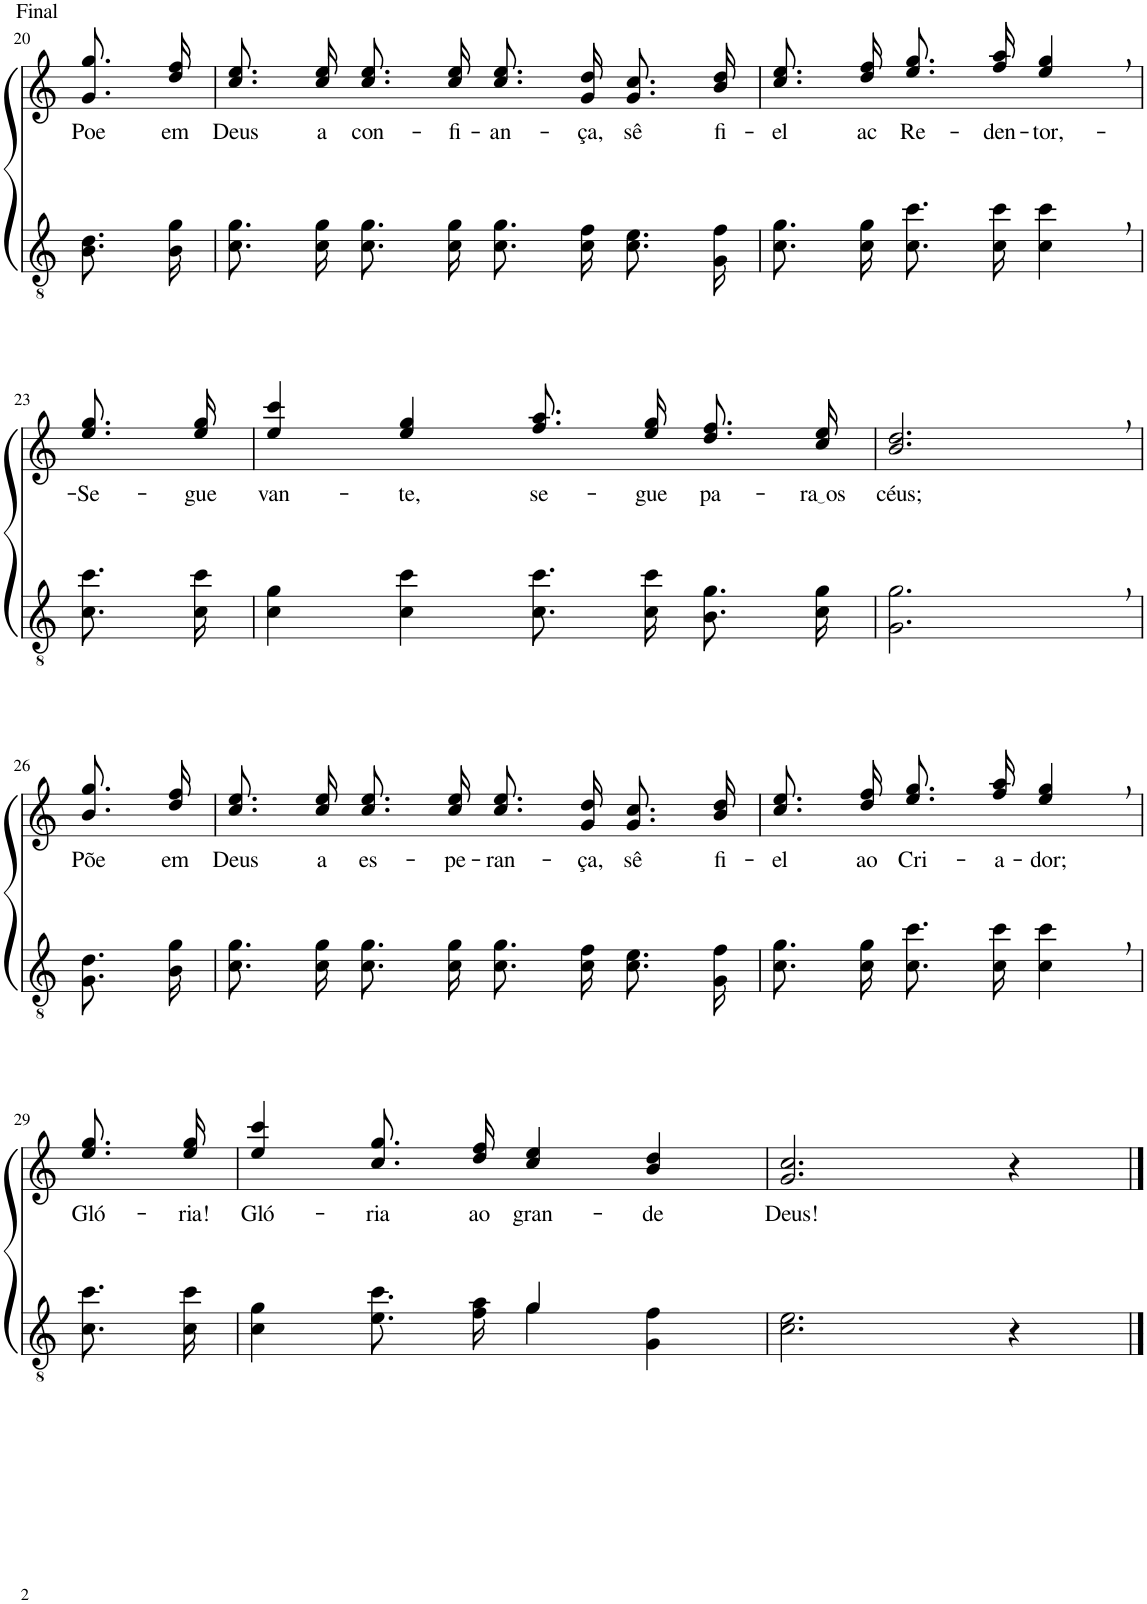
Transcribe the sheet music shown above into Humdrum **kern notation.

**kern	**kern	**text
*part2	*part1	*part1
*staff2	*staff1	*staff1
*I"Parte III e IV	*I"Parte I e II	*
!!LO:PB:g=z
*clefGv2	*clefG2	*
*Trd5c9	*Trd5c9	*
*k[]	*k[]	*
*M4/4	*M4/4	*
*met(c)	*met(c)	*
=20	=20	=20
!	!LO:TX:a:t=Final	!
!	!	!LO:LY:b
8.B\ 8.d\L	8.g\ 8.gg\L	Poe
!	!	!LO:LY:b
16B\ 16g\Jk	16dd\ 16ff\Jk	em
=21	=21	=21
!	!	!LO:LY:b
8.c\ 8.g\L	8.cc\ 8.ee\L	Deus
!	!	!LO:LY:b
16c\ 16g\Jk	16cc\ 16ee\Jk	a
!	!	!LO:LY:b
8.c\ 8.g\L	8.cc\ 8.ee\L	con-
!	!	!LO:LY:b
16c\ 16g\Jk	16cc\ 16ee\Jk	-fi-
!	!	!LO:LY:b
8.c\ 8.g\L	8.cc\ 8.ee\L	-an-
!	!	!LO:LY:b
16c\ 16f\Jk	16g\ 16dd\Jk	-ça,
!	!	!LO:LY:b
8.c\ 8.e\L	8.g\ 8.cc\L	sê
!	!	!LO:LY:b
16G\ 16f\Jk	16b\ 16dd\Jk	fi-
=22	=22	=22
!	!	!LO:LY:b
8.c\ 8.g\L	8.cc\ 8.ee\L	-el
!	!	!LO:LY:b
16c\ 16g\Jk	16dd\ 16ff\Jk	ac
!	!	!LO:LY:b
8.c\ 8.cc\L	8.ee\ 8.gg\L	Re-
!	!	!LO:LY:b
16c\ 16cc\Jk	16ff\ 16aa\Jk	-den-
!	!	!LO:LY:b
4c\, 4cc\,	4ee/, 4gg/,	-tor,-
!!LO:LB:g=z
=23	=23	=23
!	!	!LO:LY:b
8.c\ 8.cc\L	8.ee\ 8.gg\L	-Se-
!	!	!LO:LY:b
16c\ 16cc\Jk	16ee\ 16gg\Jk	-gue
=24	=24	=24
!	!	!LO:LY:b
4c\ 4g\	4ee/ 4ccc/	van-
!	!	!LO:LY:b
4c\ 4cc\	4ee/ 4gg/	-te,
!	!	!LO:LY:b
8.c\ 8.cc\L	8.ff\ 8.aa\L	se-
!	!	!LO:LY:b
16c\ 16cc\Jk	16ee\ 16gg\Jk	-gue
!	!	!LO:LY:b
8.B\ 8.g\L	8.dd\ 8.ff\L	pa-
!	!	!LO:LY:b
16c\ 16g\Jk	16cc\ 16ee\Jk	ra os
=25	=25	=25
!	!	!LO:LY:b
2.G\, 2.g\,	2.b/, 2.dd/,	céus;
!!LO:LB:g=z
=26	=26	=26
!	!	!LO:LY:b
8.G\ 8.d\L	8.b\ 8.gg\L	Põe
!	!	!LO:LY:b
16B\ 16g\Jk	16dd\ 16ff\Jk	em
=27	=27	=27
!	!	!LO:LY:b
8.c\ 8.g\L	8.cc\ 8.ee\L	Deus
!	!	!LO:LY:b
16c\ 16g\Jk	16cc\ 16ee\Jk	a
!	!	!LO:LY:b
8.c\ 8.g\L	8.cc\ 8.ee\L	es-
!	!	!LO:LY:b
16c\ 16g\Jk	16cc\ 16ee\Jk	-pe-
!	!	!LO:LY:b
8.c\ 8.g\L	8.cc\ 8.ee\L	-ran-
!	!	!LO:LY:b
16c\ 16f\Jk	16g\ 16dd\Jk	-ça,
!	!	!LO:LY:b
8.c\ 8.e\L	8.g\ 8.cc\L	sê
!	!	!LO:LY:b
16G\ 16f\Jk	16b\ 16dd\Jk	fi-
=28	=28	=28
!	!	!LO:LY:b
8.c\ 8.g\L	8.cc\ 8.ee\L	-el
!	!	!LO:LY:b
16c\ 16g\Jk	16dd\ 16ff\Jk	ao
!	!	!LO:LY:b
8.c\ 8.cc\L	8.ee\ 8.gg\L	Cri-
!	!	!LO:LY:b
16c\ 16cc\Jk	16ff\ 16aa\Jk	-a-
!	!	!LO:LY:b
4c\, 4cc\,	4ee/, 4gg/,	-dor;
!!LO:LB:g=z
=29	=29	=29
!	!	!LO:LY:b
8.c\ 8.cc\L	8.ee\ 8.gg\L	Gló-
!	!	!LO:LY:b
16c\ 16cc\Jk	16ee\ 16gg\Jk	-ria!
=30	=30	=30
*^	*	*
!	!	!	!LO:LY:b
2ryy	4c\ 4g\	4ee/ 4ccc/	Gló-
!	!	!	!LO:LY:b
.	8.e\ 8.cc\L	8.cc\ 8.gg\L	-ria
!	!	!	!LO:LY:b
.	16f\ 16a\Jk	16dd\ 16ff\Jk	ao
!	!	!	!LO:LY:b
4g/	4g\	4cc/ 4ee/	gran-
!	!	!	!LO:LY:b
4ryy	4G\ 4f\	4b/ 4dd/	-de
=31	=31	=31	=31
!	!	!	!LO:LY:b
*v	*v	*	*
2.c\ 2.e\	2.g/ 2.cc/	Deus!
4r	4r	.
==	==	==
*-	*-	*-
